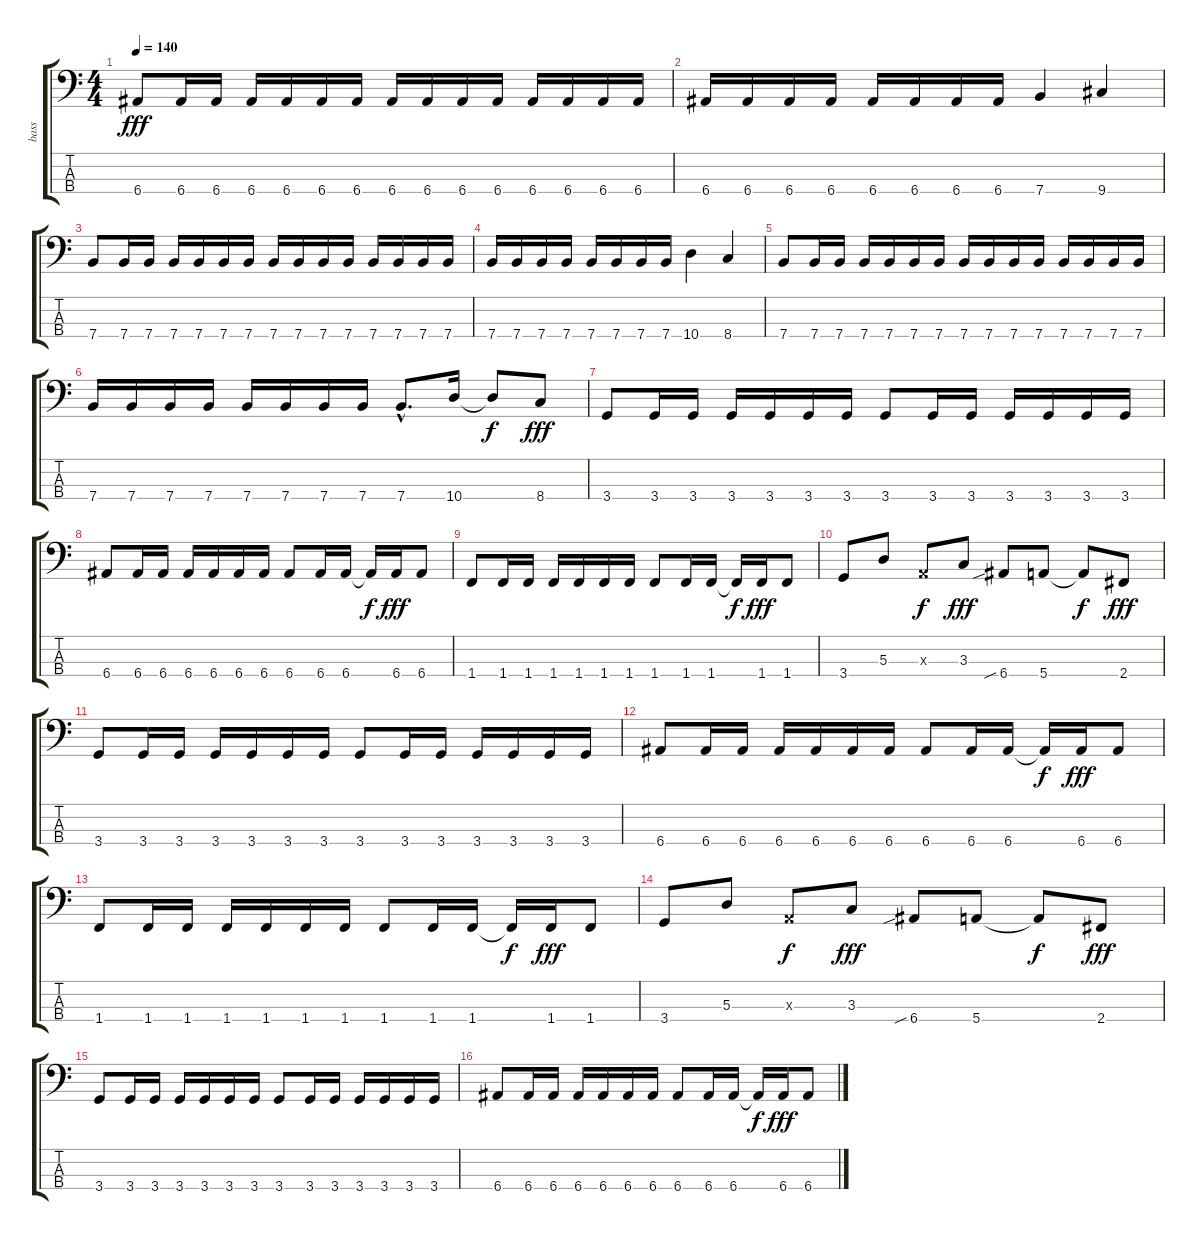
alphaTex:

\track ("bass" "bass") {instrument electricbassfinger}
\staff {score tabs}
\tuning (G2 D2 A1 E1) {hide}
\ts (4 4)
\tempo 140
\clef f4
\ks c
6.4.8{dy fff} 6.4.16 6.4.16 6.4.16 6.4.16 6.4.16 6.4.16 6.4.16 6.4.16 6.4.16 6.4.16 6.4.16 6.4.16 6.4.16 6.4.16 |
6.4.16 6.4.16 6.4.16 6.4.16 6.4.16 6.4.16 6.4.16 6.4.16 7.4.4 9.4.4 |
7.4.8 7.4.16 7.4.16 7.4.16 7.4.16 7.4.16 7.4.16 7.4.16 7.4.16 7.4.16 7.4.16 7.4.16 7.4.16 7.4.16 7.4.16 |
7.4.16 7.4.16 7.4.16 7.4.16 7.4.16 7.4.16 7.4.16 7.4.16 10.4.4 8.4.4 |
7.4.8 7.4.16 7.4.16 7.4.16 7.4.16 7.4.16 7.4.16 7.4.16 7.4.16 7.4.16 7.4.16 7.4.16 7.4.16 7.4.16 7.4.16 |
7.4.16 7.4.16 7.4.16 7.4.16 7.4.16 7.4.16 7.4.16 7.4.16 7.4{hac}.8{d} 10.4.16 10.4{t}.8{dy f} 8.4.8{dy fff} |
3.4.8 3.4.16 3.4.16 3.4.16 3.4.16 3.4.16 3.4.16 3.4.8 3.4.16 3.4.16 3.4.16 3.4.16 3.4.16 3.4.16 |
6.4.8 6.4.16 6.4.16 6.4.16 6.4.16 6.4.16 6.4.16 6.4.8 6.4.16 6.4.16 6.4{t}.16{dy f} 6.4.16{dy fff} 6.4.8 |
1.4.8 1.4.16 1.4.16 1.4.16 1.4.16 1.4.16 1.4.16 1.4.8 1.4.16 1.4.16 1.4{t}.16{dy f} 1.4.16{dy fff} 1.4.8 |
3.4.8 5.3.8 0.3{x}.8{dy f} 3.3.8{dy fff} 6.4{sib}.8 5.4.8 5.4{t}.8{dy f} 2.4.8{dy fff} |
3.4.8 3.4.16 3.4.16 3.4.16 3.4.16 3.4.16 3.4.16 3.4.8 3.4.16 3.4.16 3.4.16 3.4.16 3.4.16 3.4.16 |
6.4.8 6.4.16 6.4.16 6.4.16 6.4.16 6.4.16 6.4.16 6.4.8 6.4.16 6.4.16 6.4{t}.16{dy f} 6.4.16{dy fff} 6.4.8 |
1.4.8 1.4.16 1.4.16 1.4.16 1.4.16 1.4.16 1.4.16 1.4.8 1.4.16 1.4.16 1.4{t}.16{dy f} 1.4.16{dy fff} 1.4.8 |
3.4.8 5.3.8 0.3{x}.8{dy f} 3.3.8{dy fff} 6.4{sib}.8 5.4.8 5.4{t}.8{dy f} 2.4.8{dy fff} |
3.4.8 3.4.16 3.4.16 3.4.16 3.4.16 3.4.16 3.4.16 3.4.8 3.4.16 3.4.16 3.4.16 3.4.16 3.4.16 3.4.16 |
6.4.8 6.4.16 6.4.16 6.4.16 6.4.16 6.4.16 6.4.16 6.4.8 6.4.16 6.4.16 6.4{t}.16{dy f} 6.4.16{dy fff} 6.4.8
